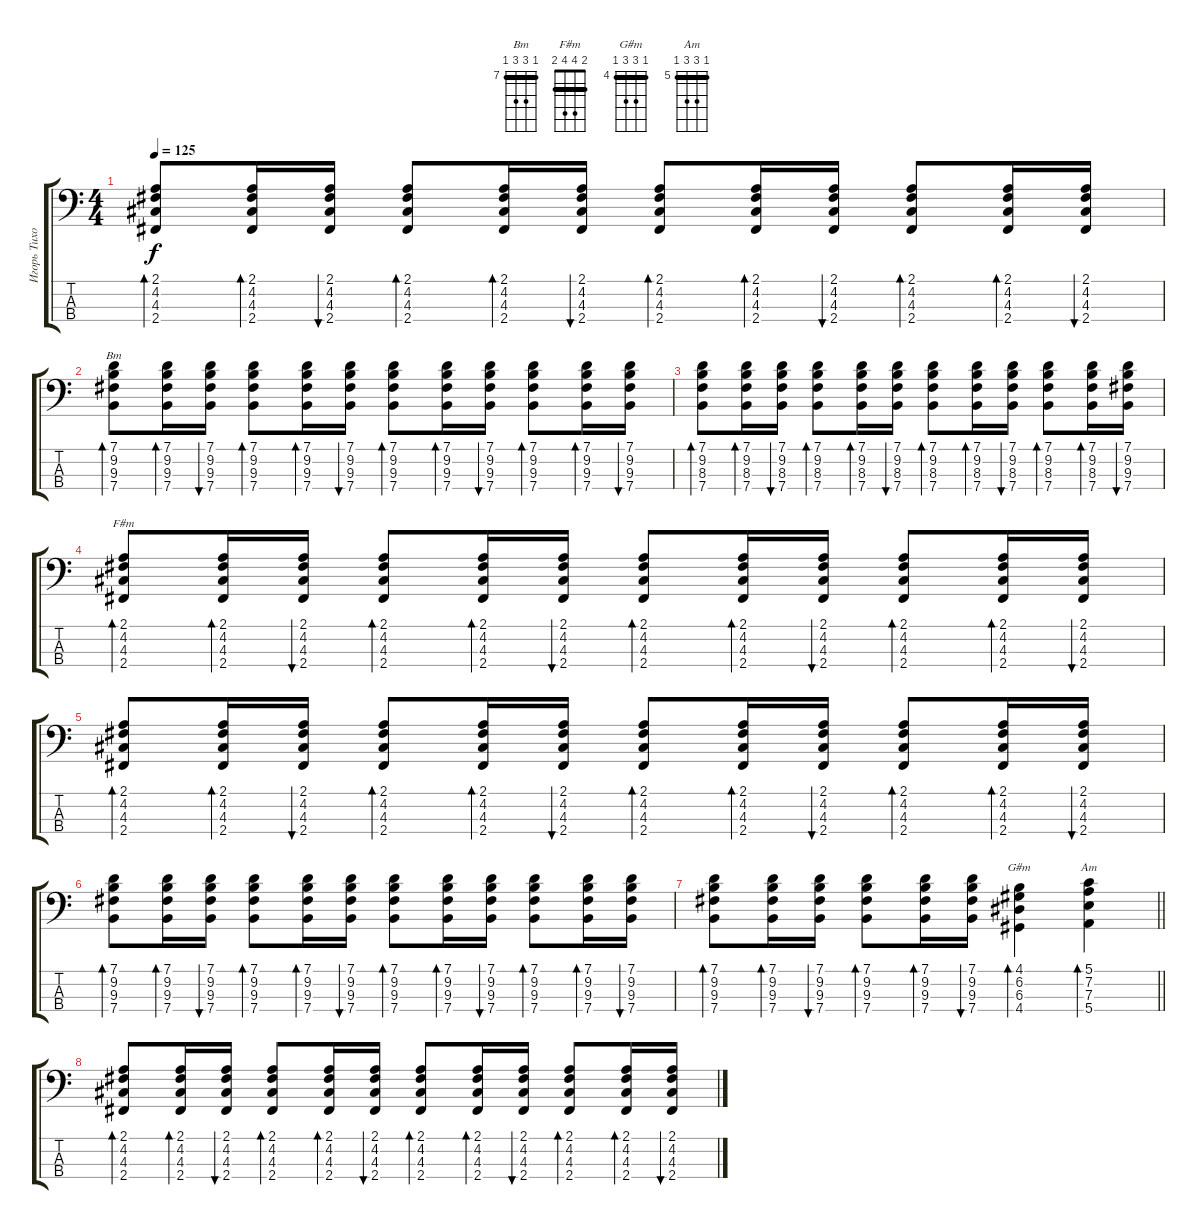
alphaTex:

\track ("Игорь Тихомиров" "Игорь Тихо") {instrument electricbasspick}
\staff {score tabs}
\tuning (G2 D2 A1 E1) {hide}
\chord ("Bm" 7 9 9 7) {firstfret 7 barre 7}
\chord ("F#m" 2 4 4 2) {barre 2}
\chord ("G#m" 4 6 6 4) {firstfret 4 barre 4}
\chord ("Am" 5 7 7 5) {firstfret 5 barre 5}
\ts (4 4)
\tempo 125
\clef f4
\ks c
(2.1 4.2 4.3 2.4).8{bd 60 dy f} (2.1 4.2 4.3 2.4).16{bd 60} (2.1 4.2 4.3 2.4).16{bu 60} (2.1 4.2 4.3 2.4).8{bd 60} (2.1 4.2 4.3 2.4).16{bd 60} (2.1 4.2 4.3 2.4).16{bu 60} (2.1 4.2 4.3 2.4).8{bd 60} (2.1 4.2 4.3 2.4).16{bd 60} (2.1 4.2 4.3 2.4).16{bu 60} (2.1 4.2 4.3 2.4).8{bd 60} (2.1 4.2 4.3 2.4).16{bd 60} (2.1 4.2 4.3 2.4).16{bu 60} |
(7.1 9.2 9.3 7.4).8{bd 60 ch "Bm"} (7.1 9.2 9.3 7.4).16{bd 60} (7.1 9.2 9.3 7.4).16{bu 60} (7.1 9.2 9.3 7.4).8{bd 60} (7.1 9.2 9.3 7.4).16{bd 60} (7.1 9.2 9.3 7.4).16{bu 60} (7.1 9.2 9.3 7.4).8{bd 60} (7.1 9.2 9.3 7.4).16{bd 60} (7.1 9.2 9.3 7.4).16{bu 60} (7.1 9.2 9.3 7.4).8{bd 60} (7.1 9.2 9.3 7.4).16{bd 60} (7.1 9.2 9.3 7.4).16{bu 60} |
(7.1 9.2 8.3 7.4).8{bd 60} (7.1 9.2 8.3 7.4).16{bd 60} (7.1 9.2 8.3 7.4).16{bu 60} (7.1 9.2 8.3 7.4).8{bd 60} (7.1 9.2 8.3 7.4).16{bd 60} (7.1 9.2 8.3 7.4).16{bu 60} (7.1 9.2 8.3 7.4).8{bd 60} (7.1 9.2 8.3 7.4).16{bd 60} (7.1 9.2 8.3 7.4).16{bu 60} (7.1 9.2 8.3 7.4).8{bd 60} (7.1 9.2 8.3 7.4).16{bd 60} (7.1 9.2 9.3 7.4).16{bu 60} |
(2.1 4.2 4.3 2.4).8{bd 60 ch "F#m"} (2.1 4.2 4.3 2.4).16{bd 60} (2.1 4.2 4.3 2.4).16{bu 60} (2.1 4.2 4.3 2.4).8{bd 60} (2.1 4.2 4.3 2.4).16{bd 60} (2.1 4.2 4.3 2.4).16{bu 60} (2.1 4.2 4.3 2.4).8{bd 60} (2.1 4.2 4.3 2.4).16{bd 60} (2.1 4.2 4.3 2.4).16{bu 60} (2.1 4.2 4.3 2.4).8{bd 60} (2.1 4.2 4.3 2.4).16{bd 60} (2.1 4.2 4.3 2.4).16{bu 60} |
(2.1 4.2 4.3 2.4).8{bd 60} (2.1 4.2 4.3 2.4).16{bd 60} (2.1 4.2 4.3 2.4).16{bu 60} (2.1 4.2 4.3 2.4).8{bd 60} (2.1 4.2 4.3 2.4).16{bd 60} (2.1 4.2 4.3 2.4).16{bu 60} (2.1 4.2 4.3 2.4).8{bd 60} (2.1 4.2 4.3 2.4).16{bd 60} (2.1 4.2 4.3 2.4).16{bu 60} (2.1 4.2 4.3 2.4).8{bd 60} (2.1 4.2 4.3 2.4).16{bd 60} (2.1 4.2 4.3 2.4).16{bu 60} |
(7.1 9.2 9.3 7.4).8{bd 60} (7.1 9.2 9.3 7.4).16{bd 60} (7.1 9.2 9.3 7.4).16{bu 60} (7.1 9.2 9.3 7.4).8{bd 60} (7.1 9.2 9.3 7.4).16{bd 60} (7.1 9.2 9.3 7.4).16{bu 60} (7.1 9.2 9.3 7.4).8{bd 60} (7.1 9.2 9.3 7.4).16{bd 60} (7.1 9.2 9.3 7.4).16{bu 60} (7.1 9.2 9.3 7.4).8{bd 60} (7.1 9.2 9.3 7.4).16{bd 60} (7.1 9.2 9.3 7.4).16{bu 60} |
\barLineRight lightlight
(7.1 9.2 9.3 7.4).8{bd 60} (7.1 9.2 9.3 7.4).16{bd 60} (7.1 9.2 9.3 7.4).16{bu 60} (7.1 9.2 9.3 7.4).8{bd 60} (7.1 9.2 9.3 7.4).16{bd 60} (7.1 9.2 9.3 7.4).16{bu 60} (4.1 6.2 6.3 4.4).4{bd 60 ch "G#m"} (5.1 7.2 7.3 5.4).4{bd 60 ch "Am"} |
(2.1 4.2 4.3 2.4).8{bd 60} (2.1 4.2 4.3 2.4).16{bd 60} (2.1 4.2 4.3 2.4).16{bu 60} (2.1 4.2 4.3 2.4).8{bd 60} (2.1 4.2 4.3 2.4).16{bd 60} (2.1 4.2 4.3 2.4).16{bu 60} (2.1 4.2 4.3 2.4).8{bd 60} (2.1 4.2 4.3 2.4).16{bd 60} (2.1 4.2 4.3 2.4).16{bu 60} (2.1 4.2 4.3 2.4).8{bd 60} (2.1 4.2 4.3 2.4).16{bd 60} (2.1 4.2 4.3 2.4).16{bu 60}
